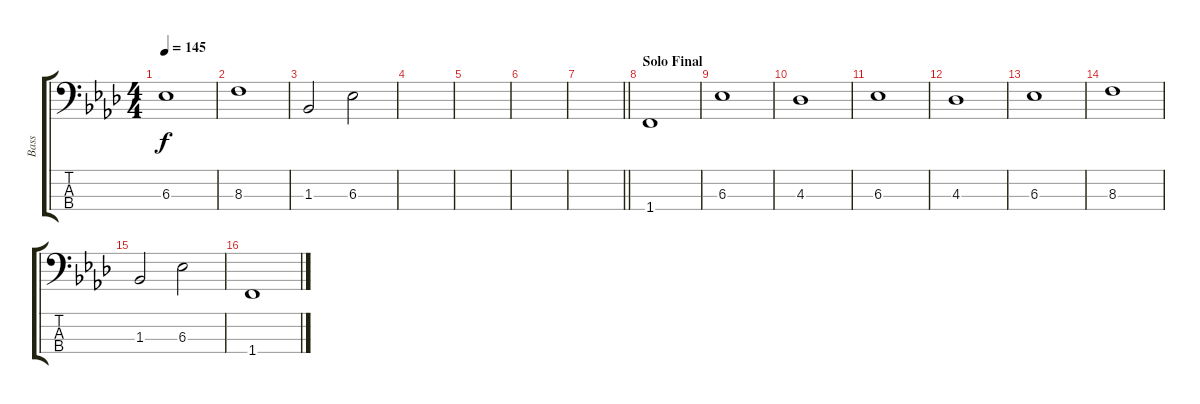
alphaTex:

\track ("Bass" "Bass") {instrument electricbassfinger}
\staff {score tabs}
\tuning (G2 D2 A1 E1) {hide}
\ts (4 4)
\tempo 145
\clef f4
\ks ab
6.3.1{dy f} |
8.3.1 |
1.3.2 6.3.2 |
|
|
|
\barLineRight lightlight
|
\section ("" "Solo Final")
1.4.1 |
6.3.1 |
4.3.1 |
6.3.1 |
4.3.1 |
6.3.1 |
8.3.1 |
1.3.2 6.3.2 |
1.4.1
